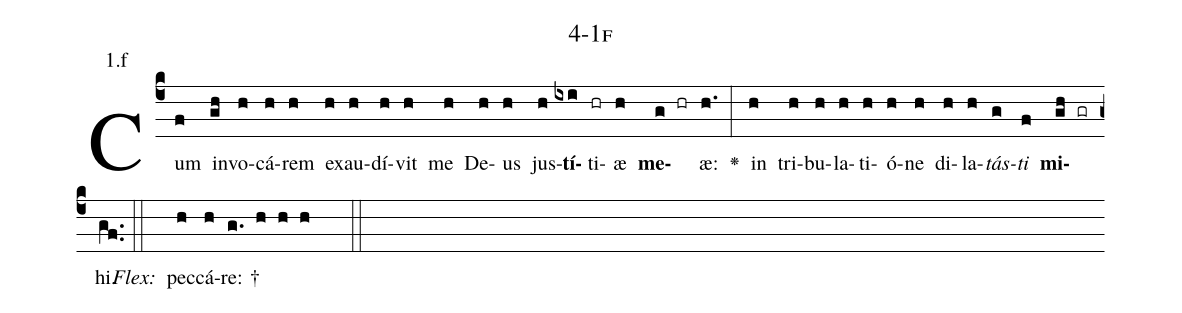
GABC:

name: 4-1f;
annotation: 1.f;
%%
(c4)Cum(f) in(gh)vo(h)cá(h)rem(h) ex(h)au(h)dí(h)vit(h) me(h) De(h)us(h) jus(h)<b>tí</b>(ixi)ti(hr)æ(h) <b>me</b>(g hr)æ:(h.) <v>\greheightstar</v>(:) in(h) tri(h)bu(h)la(h)ti(h)ó(h)ne(h) di(h)la(h)<i>tás</i>(g)<i>ti</i>(f) <b>mi</b>(gh gr)hi.(gf..) (::)
<i>Flex:</i>()  pec(h)cá(h)re: †(g. h h h  ::)

%E(h) u(h) o(g) u(f) a(gh) e.(gf..) (::)
